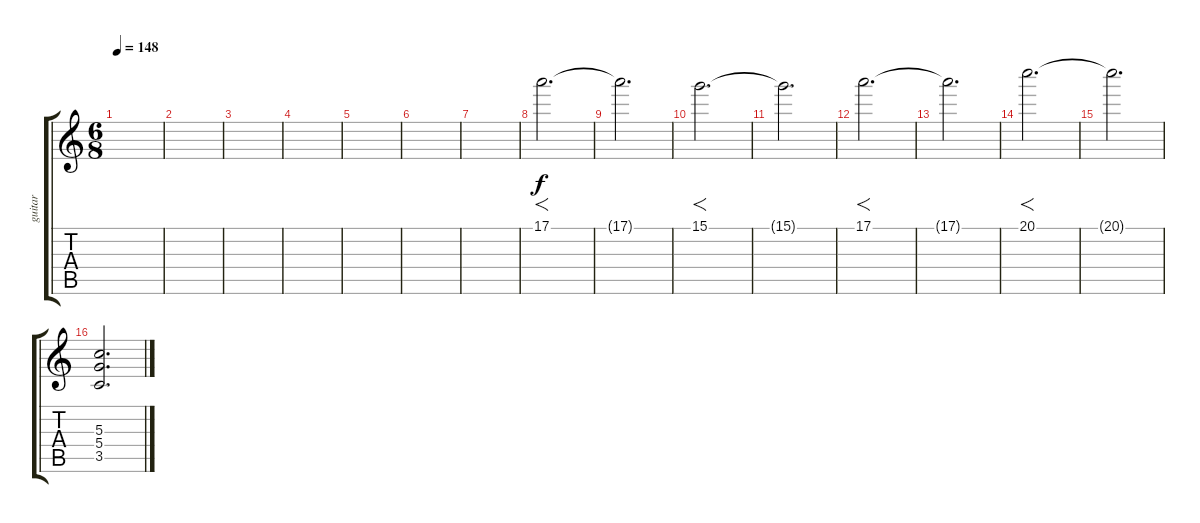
\track ("guitar" "guitar") {instrument electricguitarjazz}
\staff {score tabs}
\tuning (E4 B3 G3 D3 A2 E2) {hide}
\ts (6 8)
\tempo 148
\clef g2
\ks c
|
|
|
|
|
|
|
17.1.2{f d} |
17.1{t}.2{d} |
15.1.2{f d} |
15.1{t}.2{d} |
17.1.2{f d} |
17.1{t}.2{d} |
20.1.2{f d} |
20.1{t}.2{d} |
(5.3 5.4 3.5).2{d volume 13 instrument distortionguitar}
